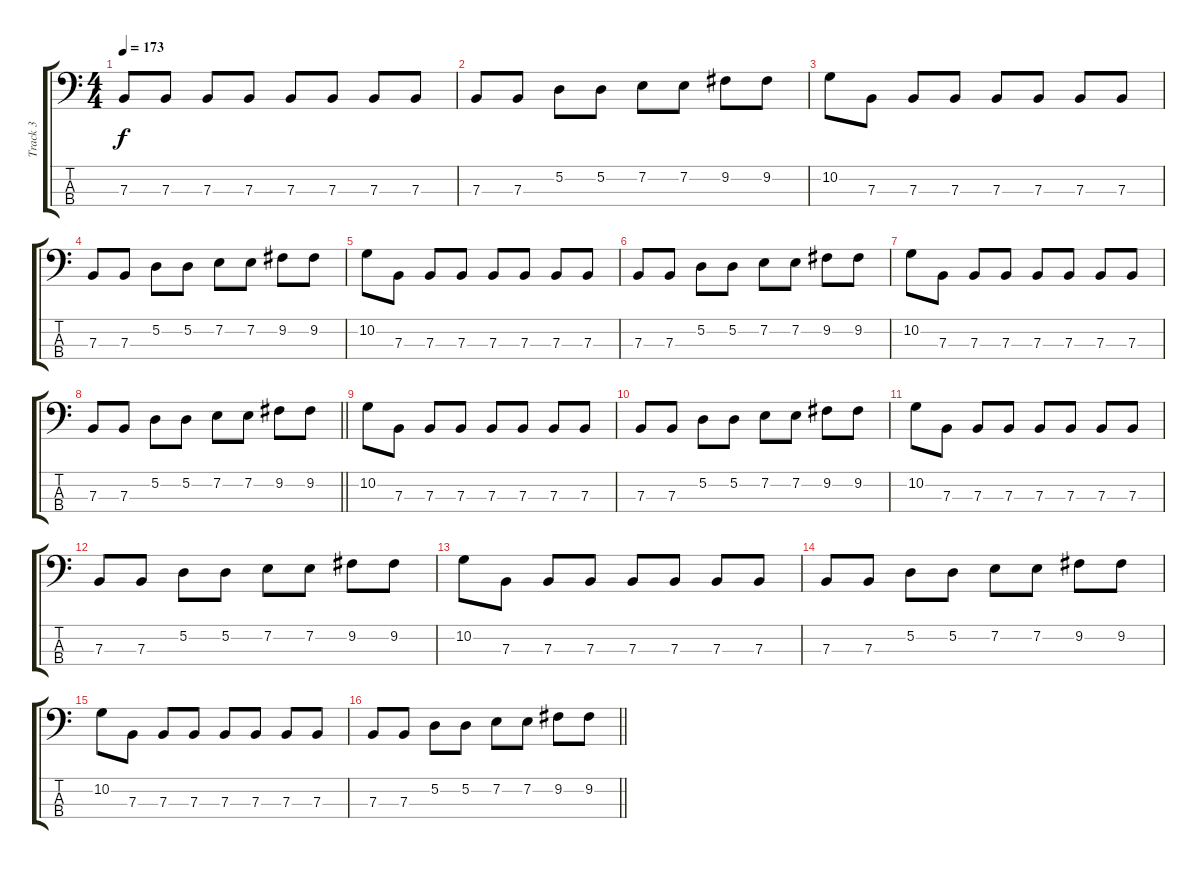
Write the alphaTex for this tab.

\track ("Track 3" "Track 3") {instrument electricbasspick}
\staff {score tabs}
\tuning (D2 A1 E1 B0) {hide}
\ts (4 4)
\section ("" "")
\tempo 173
\clef f4
\ks c
7.3.8{dy f} 7.3.8 7.3.8 7.3.8 7.3.8 7.3.8 7.3.8 7.3.8 |
7.3.8 7.3.8 5.2.8 5.2.8 7.2.8 7.2.8 9.2.8 9.2.8 |
10.2.8 7.3.8 7.3.8 7.3.8 7.3.8 7.3.8 7.3.8 7.3.8 |
7.3.8 7.3.8 5.2.8 5.2.8 7.2.8 7.2.8 9.2.8 9.2.8 |
10.2.8 7.3.8 7.3.8 7.3.8 7.3.8 7.3.8 7.3.8 7.3.8 |
7.3.8 7.3.8 5.2.8 5.2.8 7.2.8 7.2.8 9.2.8 9.2.8 |
10.2.8 7.3.8 7.3.8 7.3.8 7.3.8 7.3.8 7.3.8 7.3.8 |
\barLineRight lightlight
7.3.8 7.3.8 5.2.8 5.2.8 7.2.8 7.2.8 9.2.8 9.2.8 |
10.2.8 7.3.8 7.3.8 7.3.8 7.3.8 7.3.8 7.3.8 7.3.8 |
7.3.8 7.3.8 5.2.8 5.2.8 7.2.8 7.2.8 9.2.8 9.2.8 |
10.2.8 7.3.8 7.3.8 7.3.8 7.3.8 7.3.8 7.3.8 7.3.8 |
7.3.8 7.3.8 5.2.8 5.2.8 7.2.8 7.2.8 9.2.8 9.2.8 |
10.2.8 7.3.8 7.3.8 7.3.8 7.3.8 7.3.8 7.3.8 7.3.8 |
7.3.8 7.3.8 5.2.8 5.2.8 7.2.8 7.2.8 9.2.8 9.2.8 |
10.2.8 7.3.8 7.3.8 7.3.8 7.3.8 7.3.8 7.3.8 7.3.8 |
\barLineRight lightlight
7.3.8 7.3.8 5.2.8 5.2.8 7.2.8 7.2.8 9.2.8 9.2.8
